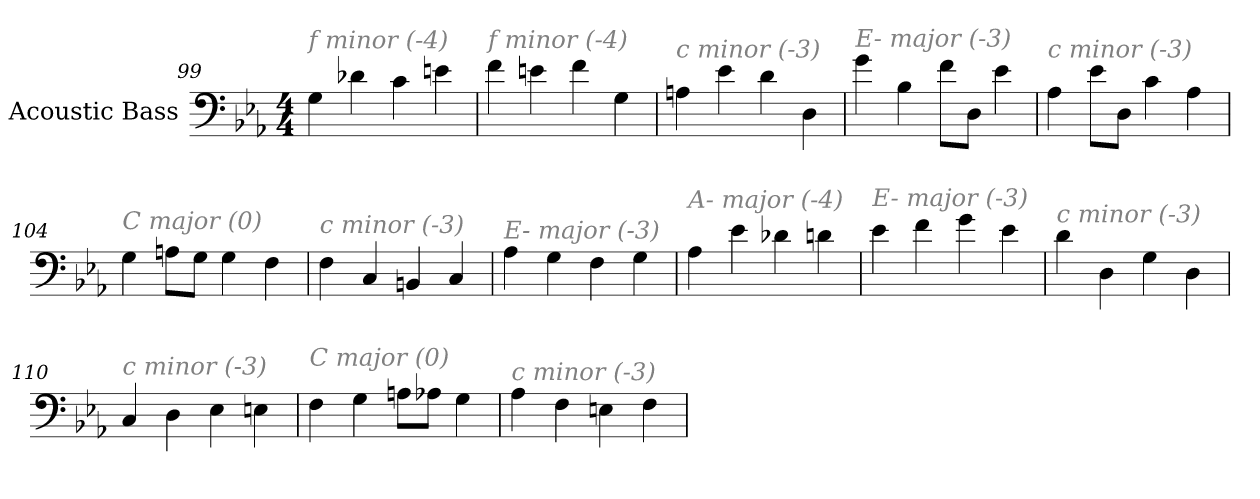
**kern
*part1
*staff1
*I"Acoustic Bass
*clefF4
*ITrd7c12
*k[b-e-a-]
*E-:
*M4/4
=99
!LO:TX:i:color=#808080:t=f minor (-4)
4GG
4D-X
4C
4En
=100
!LO:TX:i:color=#808080:t=f minor (-4)
4F
4En
4F
4GG
=101
!LO:TX:i:color=#808080:t=c minor (-3)
4AAn
4E-
4D
4DD
=102
!LO:TX:i:color=#808080:t=E- major (-3)
4G
4BB-
8FL
8DDJ
4E-
=103
!LO:TX:i:color=#808080:t=c minor (-3)
4AA-
8E-L
8DDJ
4C
4AA-
=104
!LO:TX:i:color=#808080:t=C major (0)
4GG
8AAnL
8GGJ
4GG
4FF
=105
!LO:TX:i:color=#808080:t=c minor (-3)
4FF
4CC
4BBBn
4CC
=106
!LO:TX:i:color=#808080:t=E- major (-3)
4AA-
4GG
4FF
4GG
=107
!LO:TX:i:color=#808080:t=A- major (-4)
4AA-
4E-
4D-X
4Dn
=108
!LO:TX:i:color=#808080:t=E- major (-3)
4E-
4F
4G
4E-
=109
!LO:TX:i:color=#808080:t=c minor (-3)
4D
4DD
4GG
4DD
=110
!LO:TX:i:color=#808080:t=c minor (-3)
4CC
4DD
4EE-
4EEn
=111
!LO:TX:i:color=#808080:t=C major (0)
4FF
4GG
8AAnL
8AA-XJ
4GG
=112
!LO:TX:i:color=#808080:t=c minor (-3)
4AA-
4FF
4EEn
4FF
=
*-
